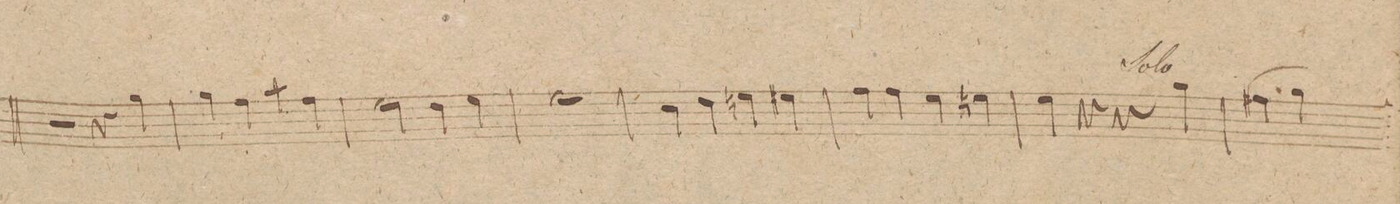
**kern	**dynam
*I"Clarnetto. 1mo in A.	*
*clefG2	*
*k[f#c#g#]	*
*met(c|)	*
*M2/2	*
2r	.
4r	.
4ee\	.
=293	=293
4ee\	.
4dd\	.
4ff#\	.
4dd\	.
=294	=294
2cc#\	.
4b\	.
4cc#\	.
=295	=295
1cc#	.
=296	=296
4a\	.
4b\	.
4cc#X\	.
4cc##X\	.
=297	=297
4dd\	.
4dd\	.
4cc#\	.
4cc#X\	.
=298	=298
4cc#\	.
4r	.
4r	.
4ee\	.
=299	=299
1ryy	.
=300	=300
(4dd#X\	.
4ee\)	.
*-	*-
